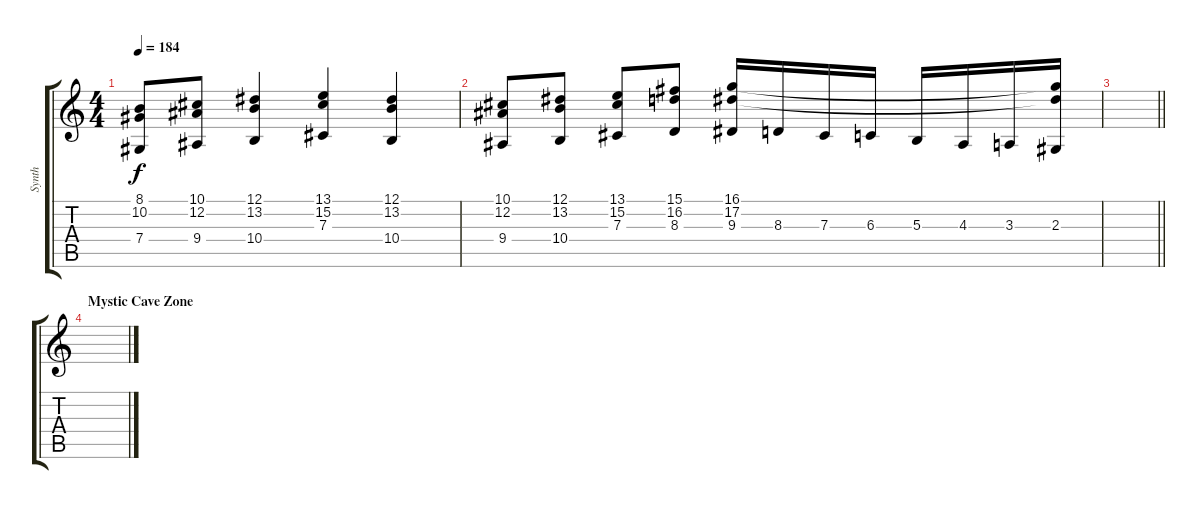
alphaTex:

\track ("Synth" "Synth") {instrument lead2sawtooth}
\staff {score tabs}
\tuning (Eb4 Bb3 Gb3 Db3 Ab2 Eb2) {hide}
\ts (4 4)
\tempo 184
\clef g2
\ks c
(8.1 10.2 7.4).8{dy f} (10.1 12.2 9.4).8 (12.1 13.2 10.4).4 (13.1 15.2 7.3).4 (12.1 13.2 10.4).4 |
(10.1 12.2 9.4).8 (12.1 13.2 10.4).8 (13.1 15.2 7.3).8 (15.1 16.2 8.3).8 (16.1 17.2 9.3).16 8.3.16 7.3.16 6.3.16 5.3.16 4.3.16 3.3.16 (16.1{t} 17.2{t} 2.3).16 |
\barLineRight lightlight
|
\section ("" "Mystic Cave Zone")
